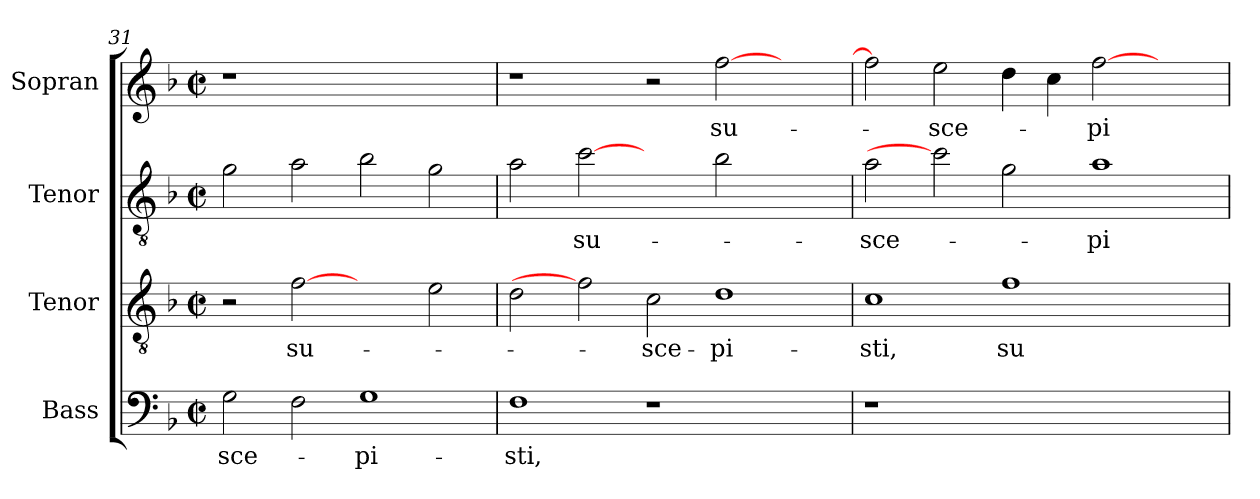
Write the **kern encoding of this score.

**kern	**text	**kern	**text	**kern	**text	**kern	**text
*part4	*part4	*part3	*part3	*part2	*part2	*part1	*part1
*staff4	*staff4	*staff3	*staff3	*staff2	*staff2	*staff1	*staff1
*I"Bass	*	*I"Tenor	*	*I"Tenor	*	*I"Sopran	*
*	*	*I'Tenor	*	*	*	*	*
*clefF4	*	*clefGv2	*	*clefGv2	*	*clefG2	*
*	*	*ITrd7c12	*	*ITrd7c12	*	*	*
*k[b-]	*	*k[b-]	*	*k[b-]	*	*k[b-]	*
*F:	*	*F:	*	*F:	*	*F:	*
*M2/2	*	*M2/2	*	*M2/2	*	*M2/2	*
*met(c|)	*	*met(c|)	*	*met(c|)	*	*met(c|)	*
=31	=31	=31	=31	=31	=31	=31	=31
!	!LO:LY:b:color=#000000	!	!	!	!	!LO:N:vis=1	!
2Gi\	-sce-	2r	.	2Gi\	.	1r	.
!	!	!	!LO:LY:b:color=#000000	!	!	!	!
2Fi\	.	[2Fi	su-	2Ai\	.	.	.
!	!LO:LY:b:color=#000000	!	!	!	!	!	!
1Gi	-pi-	2ryy	.	2B-i\	.	1ryy	.
.	.	2Ei\	.	2Gi\	.	.	.
=32	=32	=32	=32	=32	=32	=32	=32
!	!LO:LY:b:color=#000000	!	!	!	!	!	!
1Fi	-sti,	2Di\	.	2Ai\	.	1r	.
!	!	!	!	!	!LO:LY:b:color=#000000	!	!
.	.	2Fi]	.	[2ci	su-	.	.
!	!	!	!LO:LY:b:color=#000000	!	!	!	!
1r	.	2Ci\	-sce-	2ryy	.	2r	.
!	!	!	!LO:LY:b:color=#000000	!	!	!	!
!	!	!	!	!	!	!	!LO:LY:b:color=#000000
.	.	1Di	-pi-	2B-i\	.	[>2ffi\	su-
2ryy	.	.	.	2ryy	.	2ryy	.
=33	=33	=33	=33	=33	=33	=33	=33
!LO:N:vis=1	!	!	!	!	!	!	!
!	!	!	!LO:LY:b:color=#000000	!	!	!	!
!	!	!	!	!	!LO:LY:b:color=#000000	!	!
1r	.	1Ci	-sti,	2Ai\	-sce-	2ffi\]	.
!	!	!	!	!	!	!	!LO:LY:b:color=#000000
.	.	.	.	2ci]	.	2eei\	-sce-
!	!	!	!LO:LY:b:color=#000000	!	!	!	!
1.ryy	.	1Fi	su-	2Gi\	.	4ddi\	.
.	.	.	.	.	.	4cci\	.
!	!	!	!	!	!LO:LY:b:color=#000000	!	!
!	!	!	!	!	!	!	!LO:LY:b:color=#000000
.	.	.	.	1Ai	-pi-	[>2ffi\	-pi-
.	.	2ryy	.	.	.	2ryy	.
=	=	=	=	=	=	=	=
*-	*-	*-	*-	*-	*-	*-	*-
